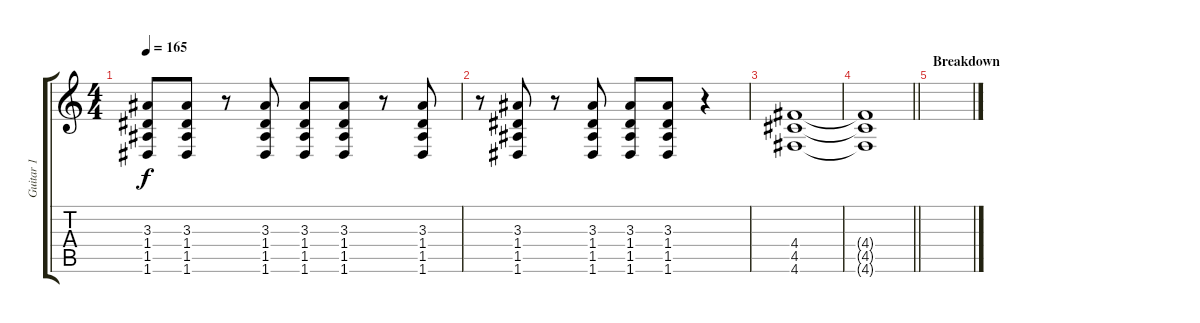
\track ("Guitar 1" "Guitar 1") {instrument overdrivenguitar}
\staff {score tabs}
\tuning (E4 B3 G3 D3 A2 D2) {hide}
\ts (4 4)
\tempo 165
\clef g2
\ks c
(3.3 1.4 1.5 1.6).8{dy f} (3.3 1.4 1.5 1.6).8 r.8 (3.3 1.4 1.5 1.6).8 (3.3 1.4 1.5 1.6).8 (3.3 1.4 1.5 1.6).8 r.8 (3.3 1.4 1.5 1.6).8 |
r.8 (3.3 1.4 1.5 1.6).8 r.8 (3.3 1.4 1.5 1.6).8 (3.3 1.4 1.5 1.6).8 (3.3 1.4 1.5 1.6).8 r.4 |
(4.4 4.5 4.6).1 |
\barLineRight lightlight
(4.4{t} 4.5{t} 4.6{t}).1 |
\section ("" "Breakdown")
